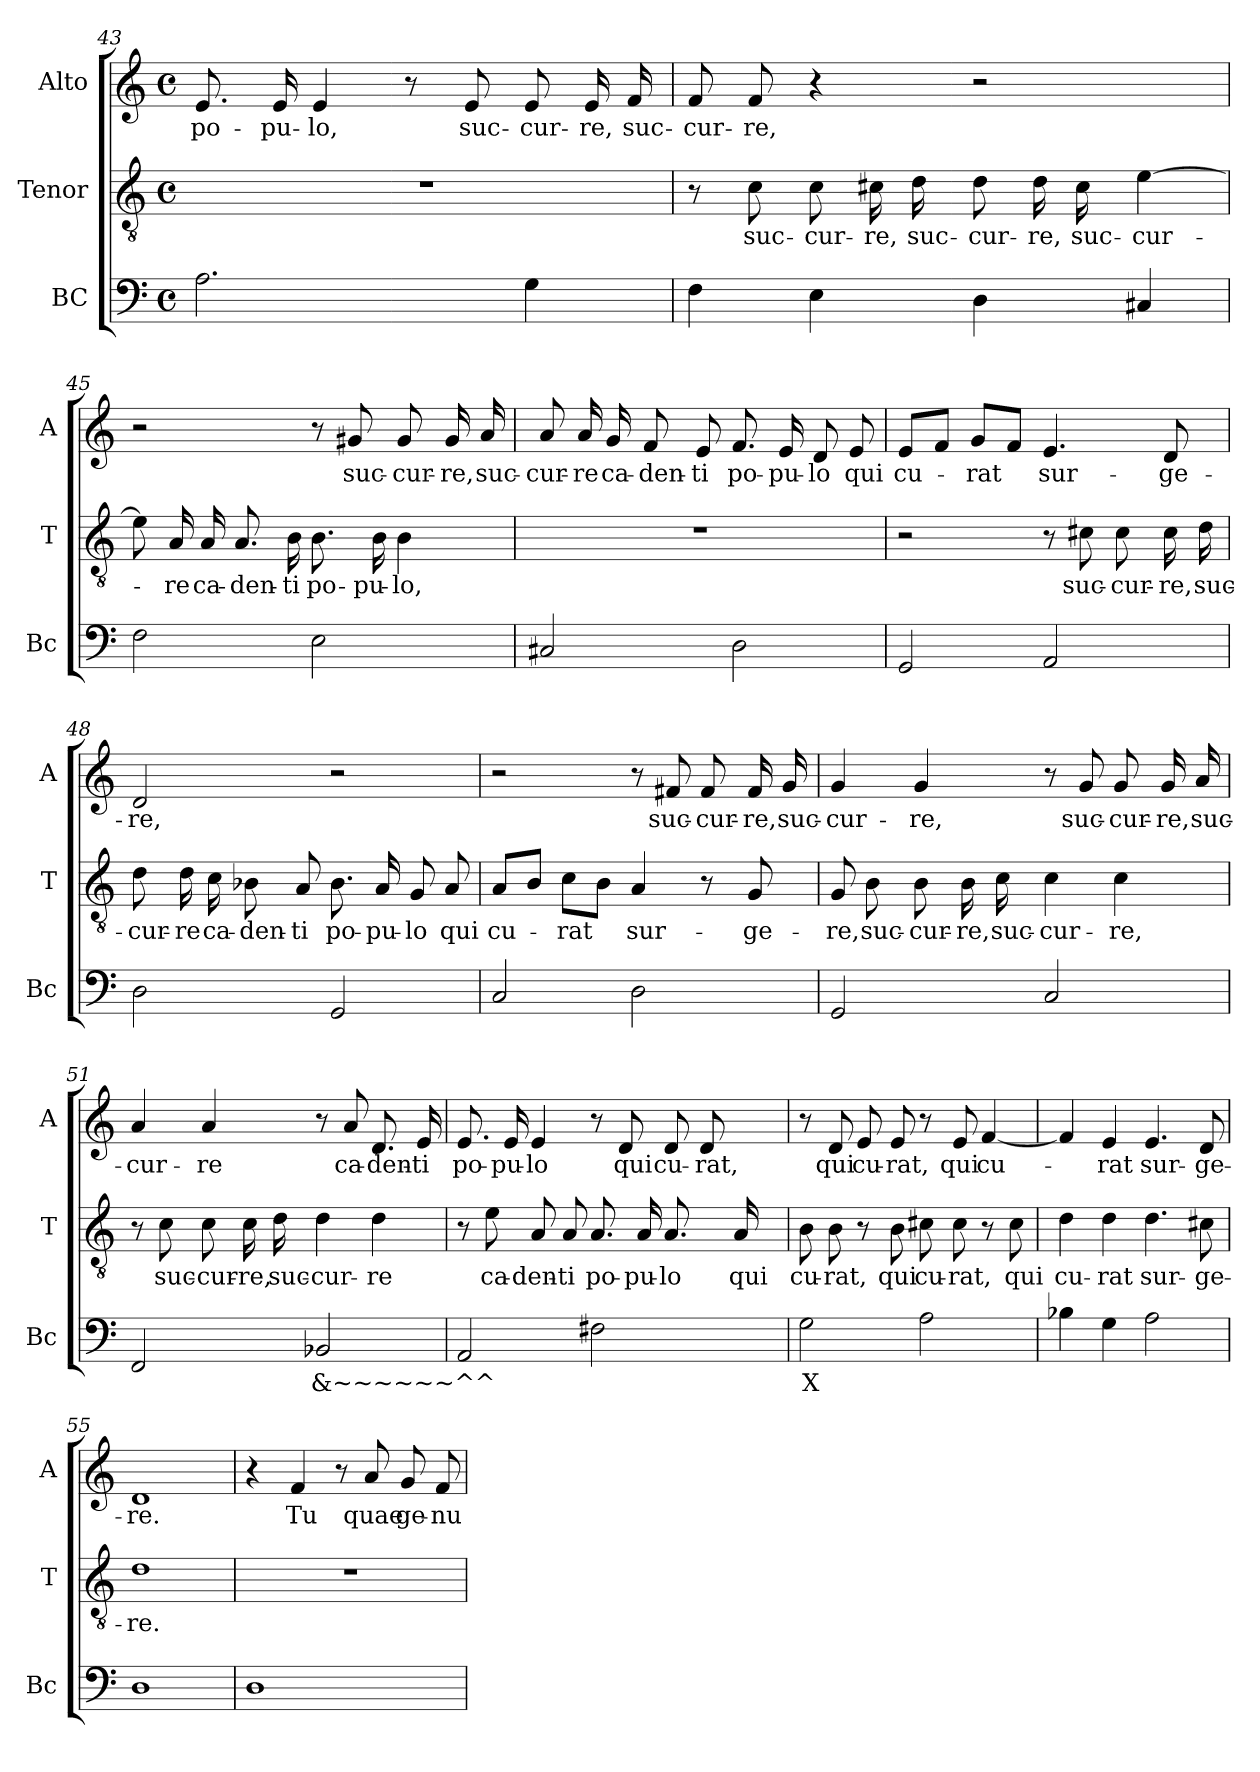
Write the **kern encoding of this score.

**kern	**text	**kern	**text	**kern	**text
*part3	*part3	*part2	*part2	*part1	*part1
*staff3	*staff3	*staff2	*staff2	*staff1	*staff1
*I"BC	*	*I"Tenor	*	*I"Alto	*
*I'Bc	*	*I'T	*	*I'A	*
*clefF4	*	*clefGv2	*	*clefG2	*
*k[]	*	*k[]	*	*k[]	*
*C:	*	*C:	*	*C:	*
*M4/4	*	*M4/4	*	*M4/4	*
*met(c)	*	*met(c)	*	*met(c)	*
=43	=43	=43	=43	=43	=43
!	!	!	!	!	!LO:LY:b
2.A\	.	1r	.	8.e/	po-
!	!	!	!	!	!LO:LY:b
.	.	.	.	16e/	-pu-
!	!	!	!	!	!LO:LY:b
.	.	.	.	4e/	-lo,
.	.	.	.	8r	.
!	!	!	!	!	!LO:LY:b
.	.	.	.	8e/	suc-
!	!	!	!	!	!LO:LY:b
4G\	.	.	.	8e/	-cur-
!	!	!	!	!	!LO:LY:b
.	.	.	.	16e/	-re,
!	!	!	!	!	!LO:LY:b
.	.	.	.	16f/	suc-
=44	=44	=44	=44	=44	=44
!	!	!	!	!	!LO:LY:b
4F\	.	8r	.	8f/	-cur-
!	!	!	!LO:LY:b	!	!LO:LY:b
.	.	8c\	suc-	8f/	-re,
!	!	!	!LO:LY:b	!	!
4E\	.	8c\	-cur-	4r	.
!	!	!	!LO:LY:b	!	!
.	.	16c#X\	-re,	.	.
!	!	!	!LO:LY:b	!	!
.	.	16d\	suc-	.	.
!	!	!	!LO:LY:b	!	!
4D\	.	8d\	-cur-	2r	.
!	!	!	!LO:LY:b	!	!
.	.	16d\	-re,	.	.
!	!	!	!LO:LY:b	!	!
.	.	16c#\	suc-	.	.
!	!	!	!LO:LY:b	!	!
4C#X/	.	[4e\	-cur-	.	.
!!LO:LB:g=z
=45	=45	=45	=45	=45	=45
2F\	.	8e\]	.	2r	.
!	!	!	!LO:LY:b	!	!
.	.	16A/	-re	.	.
!	!	!	!LO:LY:b	!	!
.	.	16A/	ca-	.	.
!	!	!	!LO:LY:b	!	!
.	.	8.A/	-den-	.	.
!	!	!	!LO:LY:b	!	!
.	.	16B\	-ti	.	.
!	!	!	!LO:LY:b	!	!
2E\	.	8.B\	po-	8r	.
!	!	!	!	!	!LO:LY:b
.	.	.	.	8g#X/	suc-
!	!	!	!LO:LY:b	!	!
.	.	16B\	-pu-	.	.
!	!	!	!LO:LY:b	!	!LO:LY:b
.	.	4B\	-lo,	8g#/	-cur-
!	!	!	!	!	!LO:LY:b
.	.	.	.	16g#/	-re,
!	!	!	!	!	!LO:LY:b
.	.	.	.	16a/	suc-
=46	=46	=46	=46	=46	=46
!	!	!	!	!	!LO:LY:b
2C#X/	.	1r	.	8a/	-cur-
!	!	!	!	!	!LO:LY:b
.	.	.	.	16a/	-re
!	!	!	!	!	!LO:LY:b
.	.	.	.	16g/	ca-
!	!	!	!	!	!LO:LY:b
.	.	.	.	8f/	-den-
!	!	!	!	!	!LO:LY:b
.	.	.	.	8e/	-ti
!	!	!	!	!	!LO:LY:b
2D\	.	.	.	8.f/	po-
!	!	!	!	!	!LO:LY:b
.	.	.	.	16e/	-pu-
!	!	!	!	!	!LO:LY:b
.	.	.	.	8d/	-lo
!	!	!	!	!	!LO:LY:b
.	.	.	.	8e/	qui
=47	=47	=47	=47	=47	=47
!	!	!	!	!	!LO:LY:b
2GG/	.	2r	.	8e/L	cu-
.	.	.	.	8f/J	.
!	!	!	!	!	!LO:LY:b
.	.	.	.	8g/L	-rat
.	.	.	.	8f/J	.
!	!	!	!	!	!LO:LY:b
2AA/	.	8r	.	4.e/	sur-
!	!	!	!LO:LY:b	!	!
.	.	8c#X\	suc-	.	.
!	!	!	!LO:LY:b	!	!
.	.	8c#\	-cur-	.	.
!	!	!	!LO:LY:b	!	!LO:LY:b
.	.	16c#\	-re,	8d/	-ge-
!	!	!	!LO:LY:b	!	!
.	.	16d\	suc-	.	.
=48	=48	=48	=48	=48	=48
!	!	!	!LO:LY:b	!	!LO:LY:b
2D\	.	8d\	-cur-	2d/	-re,
!	!	!	!LO:LY:b	!	!
.	.	16d\	-re	.	.
!	!	!	!LO:LY:b	!	!
.	.	16c\	ca-	.	.
!	!	!	!LO:LY:b	!	!
.	.	8B-X\	-den-	.	.
!	!	!	!LO:LY:b	!	!
.	.	8A/	-ti	.	.
!	!	!	!LO:LY:b	!	!
2GG/	.	8.B-\	po-	2r	.
!	!	!	!LO:LY:b	!	!
.	.	16A/	-pu-	.	.
!	!	!	!LO:LY:b	!	!
.	.	8G/	-lo	.	.
!	!	!	!LO:LY:b	!	!
.	.	8A/	qui	.	.
!!LO:LB:g=z
=49	=49	=49	=49	=49	=49
!	!	!	!LO:LY:b	!	!
2C/	.	8A/L	cu-	2r	.
.	.	8B/J	.	.	.
!	!	!	!LO:LY:b	!	!
.	.	8c\L	-rat	.	.
.	.	8B\J	.	.	.
!	!	!	!LO:LY:b	!	!
2D\	.	4A/	sur-	8r	.
!	!	!	!	!	!LO:LY:b
.	.	.	.	8f#X/	suc-
!	!	!	!	!	!LO:LY:b
.	.	8r	.	8f#/	-cur-
!	!	!	!LO:LY:b	!	!LO:LY:b
.	.	8G/	-ge-	16f#/	-re,
!	!	!	!	!	!LO:LY:b
.	.	.	.	16g/	suc-
=50	=50	=50	=50	=50	=50
!	!	!	!LO:LY:b	!	!LO:LY:b
2GG/	.	8G/	-re,	4g/	-cur-
!	!	!	!LO:LY:b	!	!
.	.	8B\	suc-	.	.
!	!	!	!LO:LY:b	!	!LO:LY:b
.	.	8B\	-cur-	4g/	-re,
!	!	!	!LO:LY:b	!	!
.	.	16B\	-re,	.	.
!	!	!	!LO:LY:b	!	!
.	.	16c\	suc-	.	.
!	!	!	!LO:LY:b	!	!
2C/	.	4c\	-cur-	8r	.
!	!	!	!	!	!LO:LY:b
.	.	.	.	8g/	suc-
!	!	!	!LO:LY:b	!	!LO:LY:b
.	.	4c\	-re,	8g/	-cur-
!	!	!	!	!	!LO:LY:b
.	.	.	.	16g/	-re,
!	!	!	!	!	!LO:LY:b
.	.	.	.	16a/	suc-
=51	=51	=51	=51	=51	=51
!	!	!	!	!	!LO:LY:b
2FF/	.	8r	.	4a/	-cur-
!	!	!	!LO:LY:b	!	!
.	.	8c\	suc-	.	.
!	!	!	!LO:LY:b	!	!LO:LY:b
.	.	8c\	-cur-	4a/	-re
!	!	!	!LO:LY:b	!	!
.	.	16c\	-re,	.	.
!	!	!	!LO:LY:b	!	!
.	.	16d\	suc-	.	.
!	!LO:LY:b	!	!LO:LY:b	!	!
2BB-X/	&~~~~~~^^	4d\	-cur-	8r	.
!	!	!	!	!	!LO:LY:b
.	.	.	.	8a/	ca-
!	!	!	!LO:LY:b	!	!LO:LY:b
.	.	4d\	-re	8.d/	-den-
!	!	!	!	!	!LO:LY:b
.	.	.	.	16e/	-ti
=52	=52	=52	=52	=52	=52
!	!	!	!	!	!LO:LY:b
2AA/	.	8r	.	8.e/	po-
!	!	!	!LO:LY:b	!	!
.	.	8e\	ca-	.	.
!	!	!	!	!	!LO:LY:b
.	.	.	.	16e/	-pu-
!	!	!	!LO:LY:b	!	!LO:LY:b
.	.	8A/	-den-	4e/	-lo
!	!	!	!LO:LY:b	!	!
.	.	8A/	-ti	.	.
!	!	!	!LO:LY:b	!	!
2F#X\	.	8.A/	po-	8r	.
!	!	!	!	!	!LO:LY:b
.	.	.	.	8d/	qui
!	!	!	!LO:LY:b	!	!
.	.	16A/	-pu-	.	.
!	!	!	!LO:LY:b	!	!LO:LY:b
.	.	8.A/	-lo	8d/	cu-
!	!	!	!	!	!LO:LY:b
.	.	.	.	8d/	-rat,
!	!	!	!LO:LY:b	!	!
.	.	16A/	qui	.	.
!!LO:PB:g=z
=53	=53	=53	=53	=53	=53
!	!LO:LY:b	!	!LO:LY:b	!	!
2G\	X	8B\	cu-	8r	.
!	!	!	!LO:LY:b	!	!LO:LY:b
.	.	8B\	-rat,	8d/	qui
!	!	!	!	!	!LO:LY:b
.	.	8r	.	8e/	cu-
!	!	!	!LO:LY:b	!	!LO:LY:b
.	.	8B\	qui	8e/	-rat,
!	!	!	!LO:LY:b	!	!
2A\	.	8c#X\	cu-	8r	.
!	!	!	!LO:LY:b	!	!LO:LY:b
.	.	8c#\	-rat,	8e/	qui
!	!	!	!	!	!LO:LY:b
.	.	8r	.	[4f/	cu-
!	!	!	!LO:LY:b	!	!
.	.	8c#\	qui	.	.
=54	=54	=54	=54	=54	=54
!	!	!	!LO:LY:b	!	!
4B-X\	.	4d\	cu-	4f/]	.
!	!	!	!LO:LY:b	!	!LO:LY:b
4G\	.	4d\	-rat	4e/	-rat
!	!	!	!LO:LY:b	!	!LO:LY:b
2A\	.	4.d\	sur-	4.e/	sur-
!	!	!	!LO:LY:b	!	!LO:LY:b
.	.	8c#X\	-ge-	8d/	-ge-
=55	=55	=55	=55	=55	=55
!	!	!	!LO:LY:b	!	!LO:LY:b
1D	.	1d	-re.	1d	-re.
=56	=56	=56	=56	=56	=56
1D	.	1r	.	4r	.
!	!	!	!	!	!LO:LY:b
.	.	.	.	4f/	Tu
.	.	.	.	8r	.
!	!	!	!	!	!LO:LY:b
.	.	.	.	8a/	quae
!	!	!	!	!	!LO:LY:b
.	.	.	.	8g/	ge-
!	!	!	!	!	!LO:LY:b
.	.	.	.	8f/	-nu-
=	=	=	=	=	=
*-	*-	*-	*-	*-	*-
